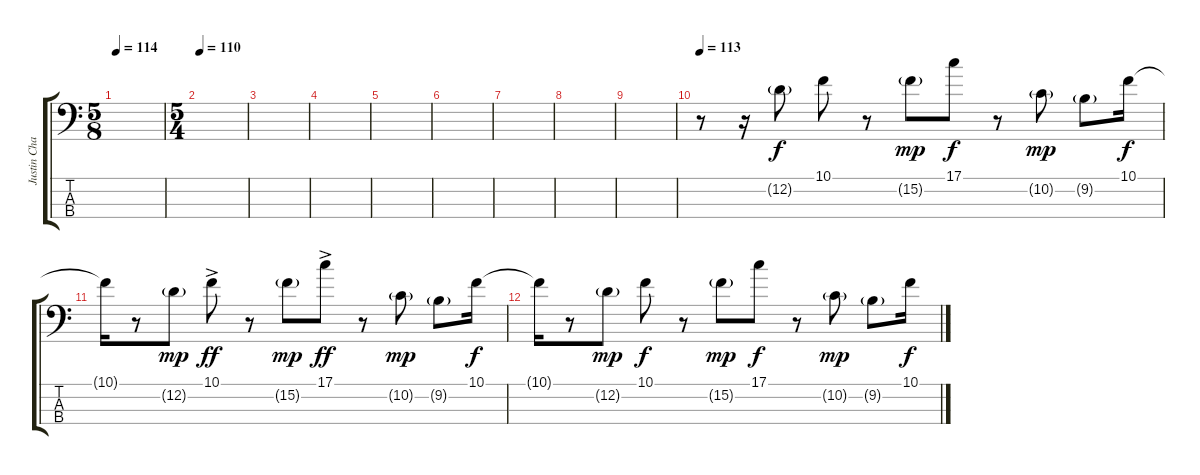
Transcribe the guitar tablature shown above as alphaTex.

\track ("Justin Chancellor (bass-delay)" "Justin Cha") {instrument electricbasspick}
\staff {score tabs}
\tuning (G2 D2 A1 D1) {hide}
\ts (5 8)
\tempo 114
\clef f4
\ks c
|
\ts (5 4)
\tempo 110
|
|
|
|
|
|
|
|
\tempo 113
r.8 r.16 12.2{g}.8 10.1.8{dy f} r.8 15.2{g}.8{dy mp} 17.1.8{dy f} r.8 10.2{g}.8{dy mp} 9.2{g}.8 10.1.16{dy f} |
10.1{t}.16 r.8 12.2{g}.8{dy mp} 10.1{ac}.8{dy ff} r.8 15.2{g}.8{dy mp} 17.1{ac}.8{dy ff} r.8 10.2{g}.8{dy mp} 9.2{g}.8 10.1.16{dy f} |
10.1{t}.16 r.8 12.2{g}.8{dy mp} 10.1.8{dy f} r.8 15.2{g}.8{dy mp} 17.1.8{dy f} r.8 10.2{g}.8{dy mp} 9.2{g}.8 10.1.16{dy f}
